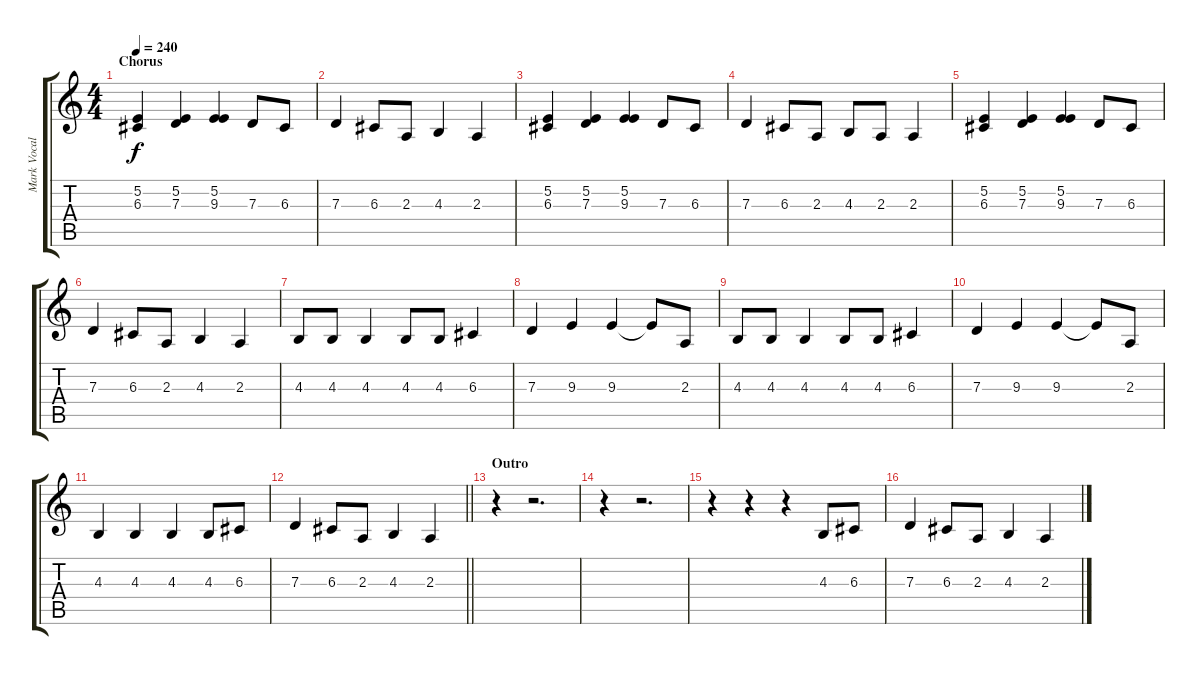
\track ("Mark Vocals" "Mark Vocal") {instrument clarinet}
\staff {score tabs}
\tuning (E4 B3 G3 D3 A2 E2) {hide}
\ts (4 4)
\section ("" "Chorus")
\tempo 240
\clef g2
\ks c
(5.2 6.3).4{dy f} (5.2 7.3).4 (5.2 9.3).4 7.3.8 6.3.8 |
7.3.4 6.3.8 2.3.8 4.3.4 2.3.4 |
(5.2 6.3).4 (5.2 7.3).4 (5.2 9.3).4 7.3.8 6.3.8 |
7.3.4 6.3.8 2.3.8 4.3.8 2.3.8 2.3.4 |
(5.2 6.3).4 (5.2 7.3).4 (5.2 9.3).4 7.3.8 6.3.8 |
7.3.4 6.3.8 2.3.8 4.3.4 2.3.4 |
4.3.8 4.3.8 4.3.4 4.3.8 4.3.8 6.3.4 |
7.3.4 9.3.4 9.3.4 9.3{t}.8 2.3.8 |
4.3.8 4.3.8 4.3.4 4.3.8 4.3.8 6.3.4 |
7.3.4 9.3.4 9.3.4 9.3{t}.8 2.3.8 |
4.3.4 4.3.4 4.3.4 4.3.8 6.3.8 |
\barLineRight lightlight
7.3.4 6.3.8 2.3.8 4.3.4 2.3.4 |
\section ("" "Outro")
r.4 r.2{d} |
r.4 r.2{d} |
r.4 r.4 r.4 4.3.8 6.3.8 |
7.3.4 6.3.8 2.3.8 4.3.4 2.3.4
